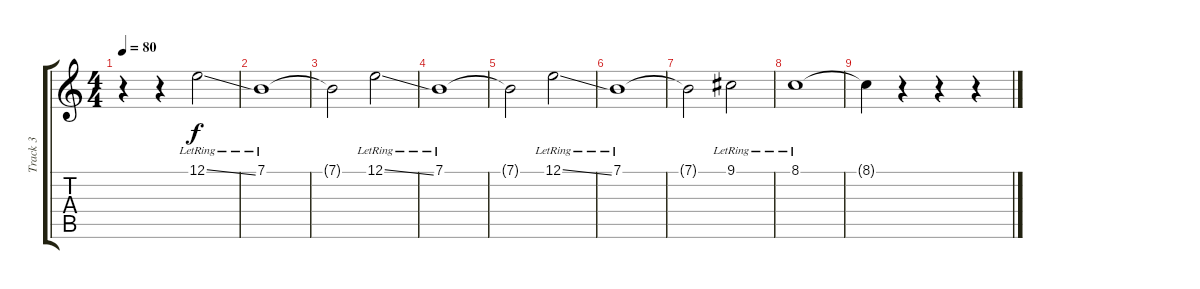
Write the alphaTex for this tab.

\track ("Track 3" "Track 3") {instrument stringensemble2}
\staff {score tabs}
\tuning (E4 B3 G3 D3 A2 E2) {hide}
\ts (4 4)
\tempo 80
\clef g2
\ks c
r.4{dy f} r.4 12.1{ss lr}.2 |
7.1{lr}.1 |
7.1{t}.2 12.1{ss lr}.2 |
7.1{lr}.1 |
7.1{t}.2 12.1{ss lr}.2 |
7.1{lr}.1 |
7.1{t}.2 9.1{lr}.2 |
8.1{lr}.1 |
8.1{t}.4 r.4 r.4 r.4
